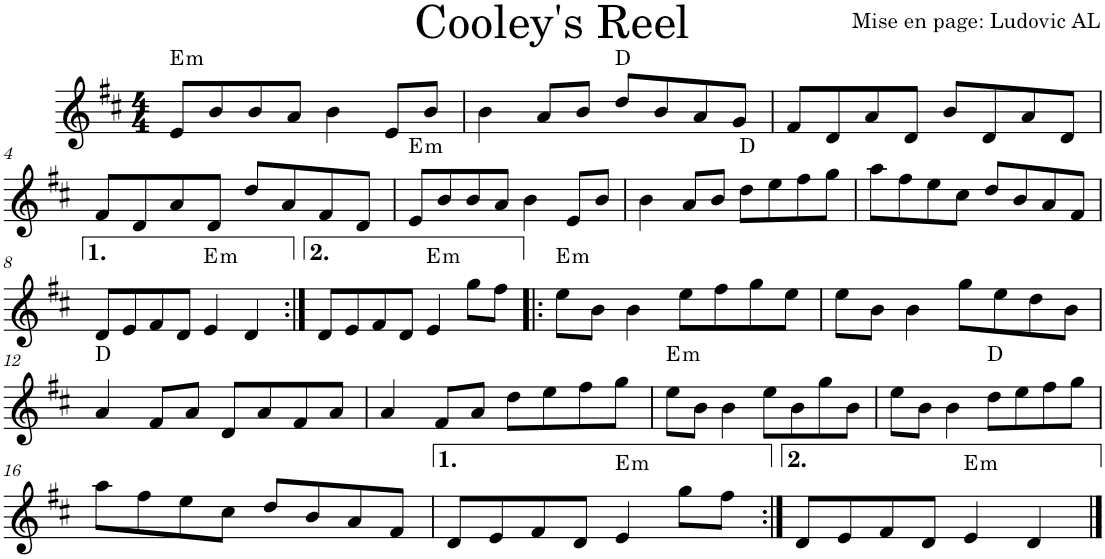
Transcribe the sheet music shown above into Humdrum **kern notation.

**kern	**harte
*part1	*part1
*staff1	*
*I"Violon	*
*I'Vln.	*
*clefG2	*
*k[f#c#]	*
*M4/4	*
=1	=1
!	!LO:H:kt=m
8e/L	E:min
8b/	.
8b/	.
8a/J	.
4b\	.
8e/L	.
8b/J	.
=2	=2
4b\	.
8a/L	.
8b/J	.
8dd/L	D:maj
8b/	.
8a/	.
8g/J	.
=3	=3
8f#/L	.
8d/	.
8a/	.
8d/J	.
8b/L	.
8d/	.
8a/	.
8d/J	.
!!LO:LB:g=z
=4	=4
8f#/L	.
8d/	.
8a/	.
8d/J	.
8dd/L	.
8a/	.
8f#/	.
8d/J	.
=5	=5
!	!LO:H:kt=m
8e/L	E:min
8b/	.
8b/	.
8a/J	.
4b\	.
8e/L	.
8b/J	.
=6	=6
4b\	.
8a/L	.
8b/J	.
8dd\L	D:maj
8ee\	.
8ff#\	.
8gg\J	.
=7	=7
8aa\L	.
8ff#\	.
8ee\	.
8cc#\J	.
8dd/L	.
8b/	.
8a/	.
8f#/J	.
!!LO:LB:g=z
=8	=8
8d/L	.
8e/	.
8f#/	.
8d/J	.
!	!LO:H:kt=m
4e/	E:min
4d/	.
=9:|!	=9:|!
8d/L	.
8e/	.
8f#/	.
8d/J	.
!	!LO:H:kt=m
4e/	E:min
8gg\L	.
8ff#\J	.
=10!|:	=10!|:
!	!LO:H:kt=m
8ee\L	E:min
8b\J	.
4b\	.
8ee\L	.
8ff#\	.
8gg\	.
8ee\J	.
=11	=11
8ee\L	.
8b\J	.
4b\	.
8gg\L	.
8ee\	.
8dd\	.
8b\J	.
!!LO:LB:g=z
=12	=12
4a/	D:maj
8f#/L	.
8a/J	.
8d/L	.
8a/	.
8f#/	.
8a/J	.
=13	=13
4a/	.
8f#/L	.
8a/J	.
8dd\L	.
8ee\	.
8ff#\	.
8gg\J	.
=14	=14
!	!LO:H:kt=m
8ee\L	E:min
8b\J	.
4b\	.
8ee\L	.
8b\	.
8gg\	.
8b\J	.
=15	=15
8ee\L	.
8b\J	.
4b\	.
8dd\L	D:maj
8ee\	.
8ff#\	.
8gg\J	.
!!LO:LB:g=z
=16	=16
8aa\L	.
8ff#\	.
8ee\	.
8cc#\J	.
8dd/L	.
8b/	.
8a/	.
8f#/J	.
=17	=17
8d/L	.
8e/	.
8f#/	.
8d/J	.
!	!LO:H:kt=m
4e/	E:min
8gg\L	.
8ff#\J	.
=18:|!	=18:|!
8d/L	.
8e/	.
8f#/	.
8d/J	.
!	!LO:H:kt=m
4e/	E:min
4d/	.
==	==
*-	*-
